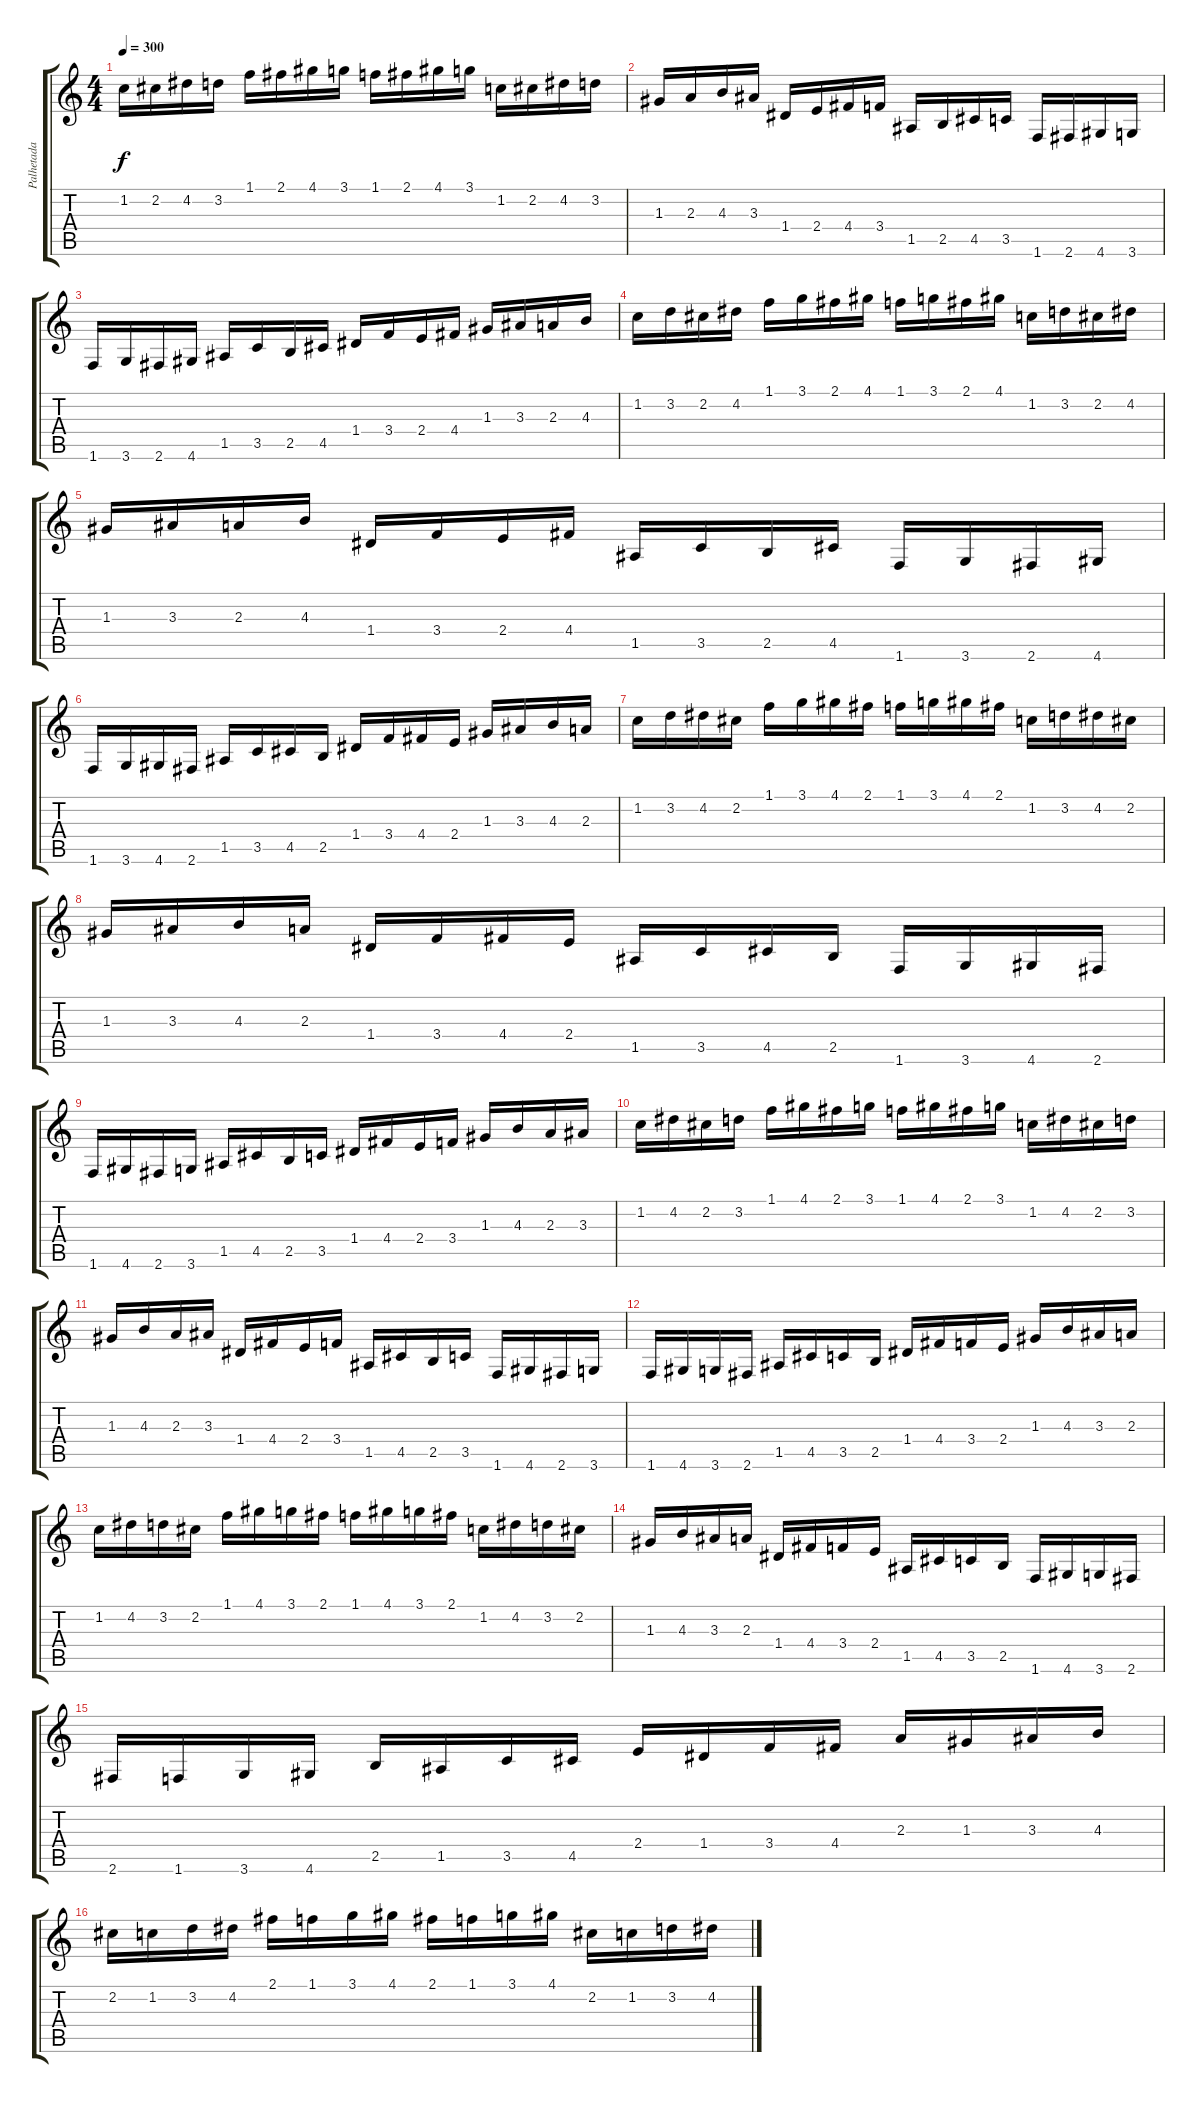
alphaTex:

\track ("Palhetada - Prontos!" "Palhetada ") {instrument overdrivenguitar}
\staff {score tabs}
\tuning (E4 B3 G3 D3 A2 E2) {hide}
\ts (4 4)
\tempo 300
\clef g2
\ks c
1.2.16{dy f} 2.2.16 4.2.16 3.2.16 1.1.16 2.1.16 4.1.16 3.1.16 1.1.16 2.1.16 4.1.16 3.1.16 1.2.16 2.2.16 4.2.16 3.2.16 |
1.3.16 2.3.16 4.3.16 3.3.16 1.4.16 2.4.16 4.4.16 3.4.16 1.5.16 2.5.16 4.5.16 3.5.16 1.6.16 2.6.16 4.6.16 3.6.16 |
1.6.16 3.6.16 2.6.16 4.6.16 1.5.16 3.5.16 2.5.16 4.5.16 1.4.16 3.4.16 2.4.16 4.4.16 1.3.16 3.3.16 2.3.16 4.3.16 |
1.2.16 3.2.16 2.2.16 4.2.16 1.1.16 3.1.16 2.1.16 4.1.16 1.1.16 3.1.16 2.1.16 4.1.16 1.2.16 3.2.16 2.2.16 4.2.16 |
1.3.16 3.3.16 2.3.16 4.3.16 1.4.16 3.4.16 2.4.16 4.4.16 1.5.16 3.5.16 2.5.16 4.5.16 1.6.16 3.6.16 2.6.16 4.6.16 |
1.6.16 3.6.16 4.6.16 2.6.16 1.5.16 3.5.16 4.5.16 2.5.16 1.4.16 3.4.16 4.4.16 2.4.16 1.3.16 3.3.16 4.3.16 2.3.16 |
1.2.16 3.2.16 4.2.16 2.2.16 1.1.16 3.1.16 4.1.16 2.1.16 1.1.16 3.1.16 4.1.16 2.1.16 1.2.16 3.2.16 4.2.16 2.2.16 |
1.3.16 3.3.16 4.3.16 2.3.16 1.4.16 3.4.16 4.4.16 2.4.16 1.5.16 3.5.16 4.5.16 2.5.16 1.6.16 3.6.16 4.6.16 2.6.16 |
1.6.16 4.6.16 2.6.16 3.6.16 1.5.16 4.5.16 2.5.16 3.5.16 1.4.16 4.4.16 2.4.16 3.4.16 1.3.16 4.3.16 2.3.16 3.3.16 |
1.2.16 4.2.16 2.2.16 3.2.16 1.1.16 4.1.16 2.1.16 3.1.16 1.1.16 4.1.16 2.1.16 3.1.16 1.2.16 4.2.16 2.2.16 3.2.16 |
1.3.16 4.3.16 2.3.16 3.3.16 1.4.16 4.4.16 2.4.16 3.4.16 1.5.16 4.5.16 2.5.16 3.5.16 1.6.16 4.6.16 2.6.16 3.6.16 |
1.6.16 4.6.16 3.6.16 2.6.16 1.5.16 4.5.16 3.5.16 2.5.16 1.4.16 4.4.16 3.4.16 2.4.16 1.3.16 4.3.16 3.3.16 2.3.16 |
1.2.16 4.2.16 3.2.16 2.2.16 1.1.16 4.1.16 3.1.16 2.1.16 1.1.16 4.1.16 3.1.16 2.1.16 1.2.16 4.2.16 3.2.16 2.2.16 |
1.3.16 4.3.16 3.3.16 2.3.16 1.4.16 4.4.16 3.4.16 2.4.16 1.5.16 4.5.16 3.5.16 2.5.16 1.6.16 4.6.16 3.6.16 2.6.16 |
2.6.16 1.6.16 3.6.16 4.6.16 2.5.16 1.5.16 3.5.16 4.5.16 2.4.16 1.4.16 3.4.16 4.4.16 2.3.16 1.3.16 3.3.16 4.3.16 |
2.2.16 1.2.16 3.2.16 4.2.16 2.1.16 1.1.16 3.1.16 4.1.16 2.1.16 1.1.16 3.1.16 4.1.16 2.2.16 1.2.16 3.2.16 4.2.16
